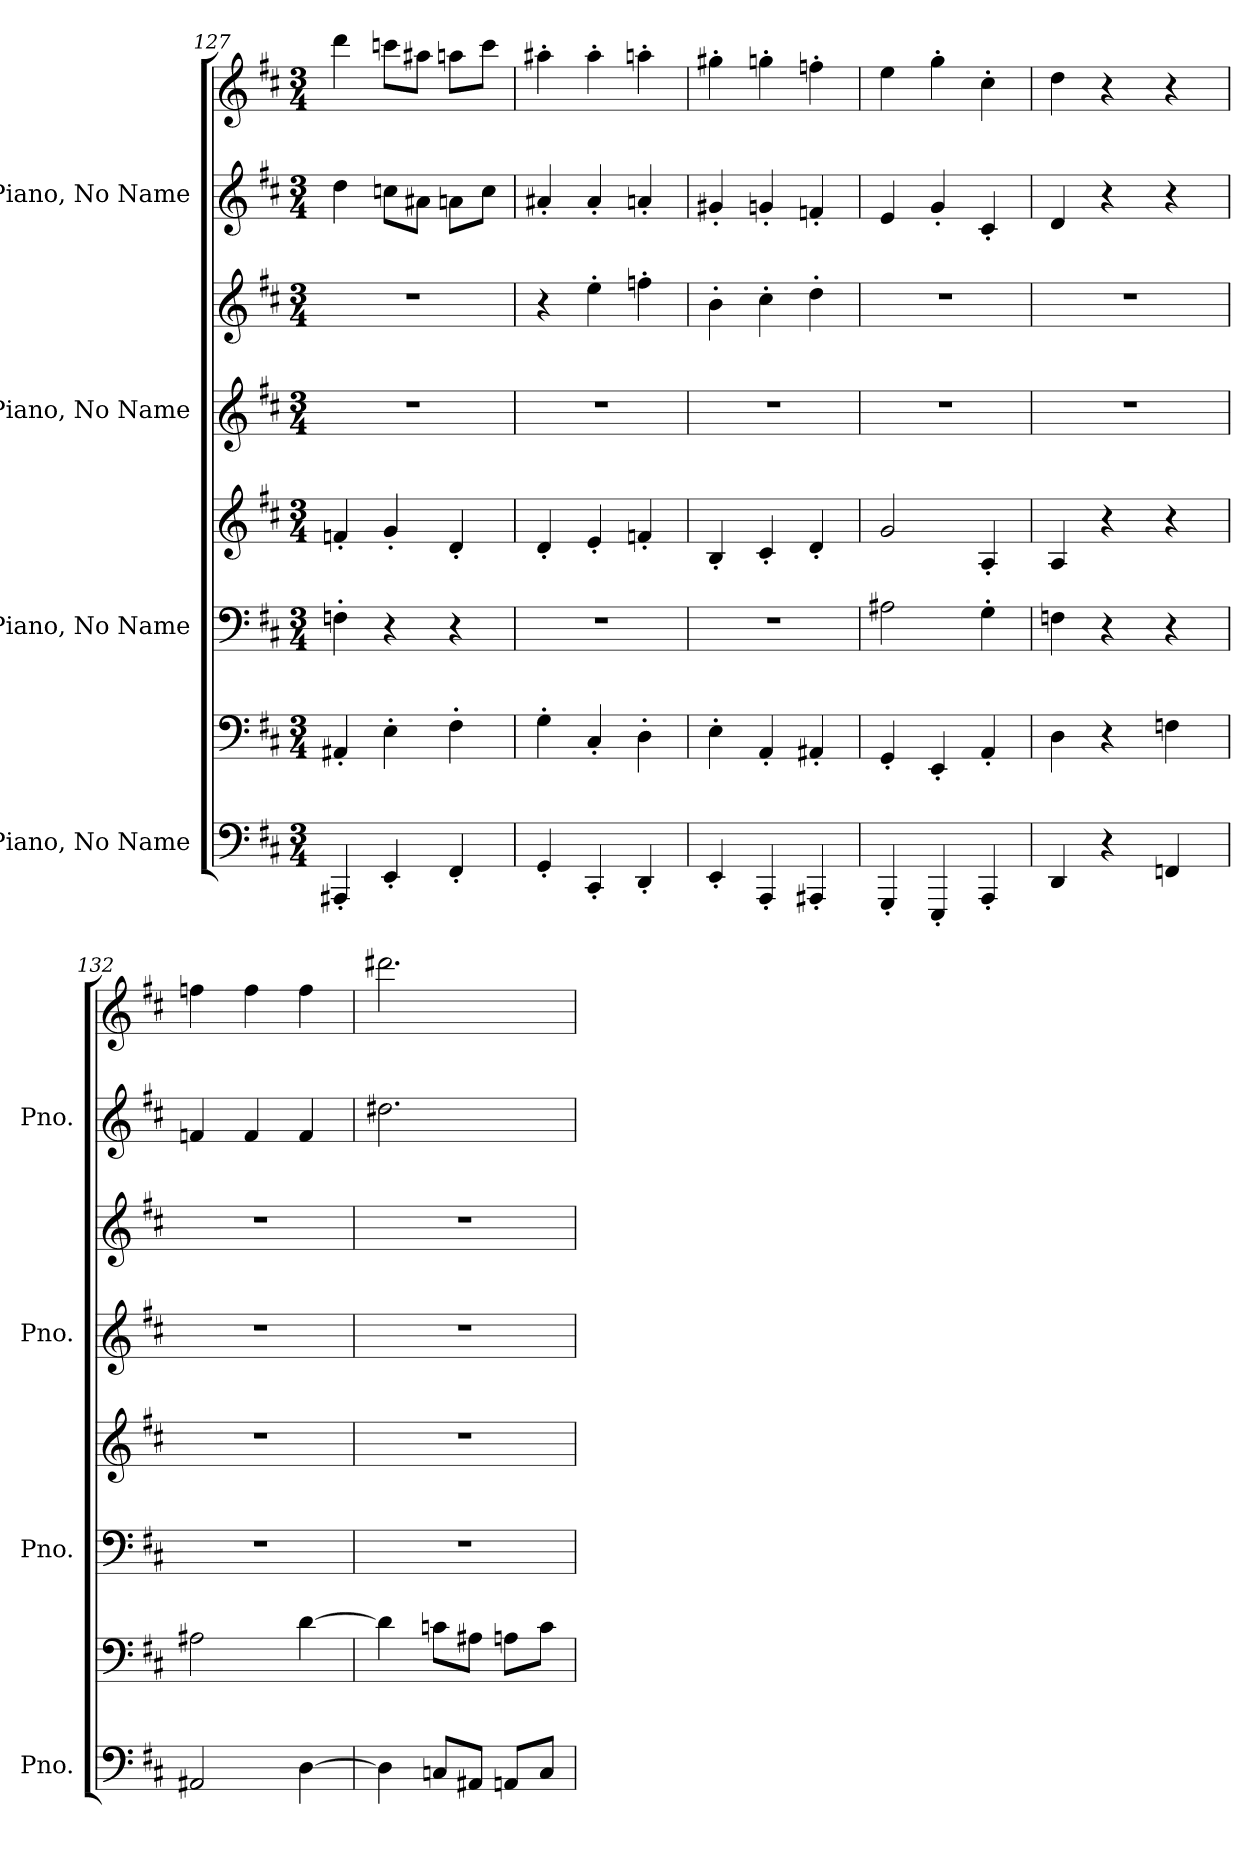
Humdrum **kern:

**kern	**kern	**kern	**kern	**kern	**kern	**kern	**kern
*part4	*part4	*part3	*part3	*part2	*part2	*part1	*part1
*staff8	*staff7	*staff6	*staff5	*staff4	*staff3	*staff2	*staff1
*I"Piano, No Name	*	*I"Piano, No Name	*	*I"Piano, No Name	*	*I"Piano, No Name	*
*I'Pno.	*	*I'Pno.	*	*I'Pno.	*	*I'Pno.	*
*clefF4	*clefF4	*clefF4	*clefG2	*clefG2	*clefG2	*clefG2	*clefG2
*k[f#c#]	*k[f#c#]	*k[f#c#]	*k[f#c#]	*k[f#c#]	*k[f#c#]	*k[f#c#]	*k[f#c#]
*M3/4	*M3/4	*M3/4	*M3/4	*M3/4	*M3/4	*M3/4	*M3/4
=127	=127	=127	=127	=127	=127	=127	=127
4AAA#X'/	4AA#X'/	4Fn'\	4fn'/	2.r	2.r	4dd\	4ddd\
4EE'/	4E'\	4r	4g'/	.	.	8ccn\L	8cccn\L
.	.	.	.	.	.	8a#X\J	8aa#X\J
4FF#'/	4F#'\	4r	4d'/	.	.	8an\L	8aan\L
.	.	.	.	.	.	8cc\J	8ccc\J
=128	=128	=128	=128	=128	=128	=128	=128
4GG'/	4G'\	2.r	4d'/	2.r	4r	4a#X'/	4aa#X'\
4CC#'/	4C#'/	.	4e'/	.	4ee'\	4a#'/	4aa#'\
4DD'/	4D'\	.	4fn'/	.	4ffn'\	4an'/	4aan'\
=129	=129	=129	=129	=129	=129	=129	=129
4EE'/	4E'\	2.r	4B'/	2.r	4b'\	4g#X'/	4gg#X'\
4AAA'/	4AA'/	.	4c#'/	.	4cc#'\	4gn'/	4ggn'\
4AAA#X'/	4AA#X'/	.	4d'/	.	4dd'\	4fn'/	4ffn'\
!!LO:PB:g=z
=130	=130	=130	=130	=130	=130	=130	=130
4GGG'/	4GG'/	2A#X\	2g/	2.r	2.r	4e/	4ee\
4EEE'/	4EE'/	.	.	.	.	4g'/	4gg'\
4AAA'/	4AA'/	4G'\	4A'/	.	.	4c#'/	4cc#'\
=131	=131	=131	=131	=131	=131	=131	=131
*	*	*	*	*	*	*	*^
4DD/	4D\	4Fn\	4A/	2.r	2.r	4d/	4dd\	4..ryy
4r	4r	4r	4r	.	.	4r	4r	.
*	*	*	*	*	*	*	*MM156	*
.	.	.	.	.	.	.	.	4ryy
*	*	*	*	*	*	*	*MM157	*
4FFn/	4Fn\	4r	4r	.	.	4r	4r	.
*	*	*	*	*	*	*	*MM156	*
.	.	.	.	.	.	.	.	16ryy
*	*	*	*	*	*	*	*v	*v
=132	=132	=132	=132	=132	=132	=132	=132
*	*	*	*	*	*	*	*MM157
2AA#X/	2A#X\	2.r	2.r	2.r	2.r	4fn/	4ffn\
.	.	.	.	.	.	4f/	4ff\
[4D\	[4d\	.	.	.	.	4f/	4ff\
=133	=133	=133	=133	=133	=133	=133	=133
4D\]	4d\]	2.r	2.r	2.r	2.r	2.dd#X\	2.ddd#X\
8Cn/L	8cn\L	.	.	.	.	.	.
8AA#X/J	8A#X\J	.	.	.	.	.	.
8AAn/L	8An\L	.	.	.	.	.	.
8C/J	8c\J	.	.	.	.	.	.
=	=	=	=	=	=	=	=
*-	*-	*-	*-	*-	*-	*-	*-
